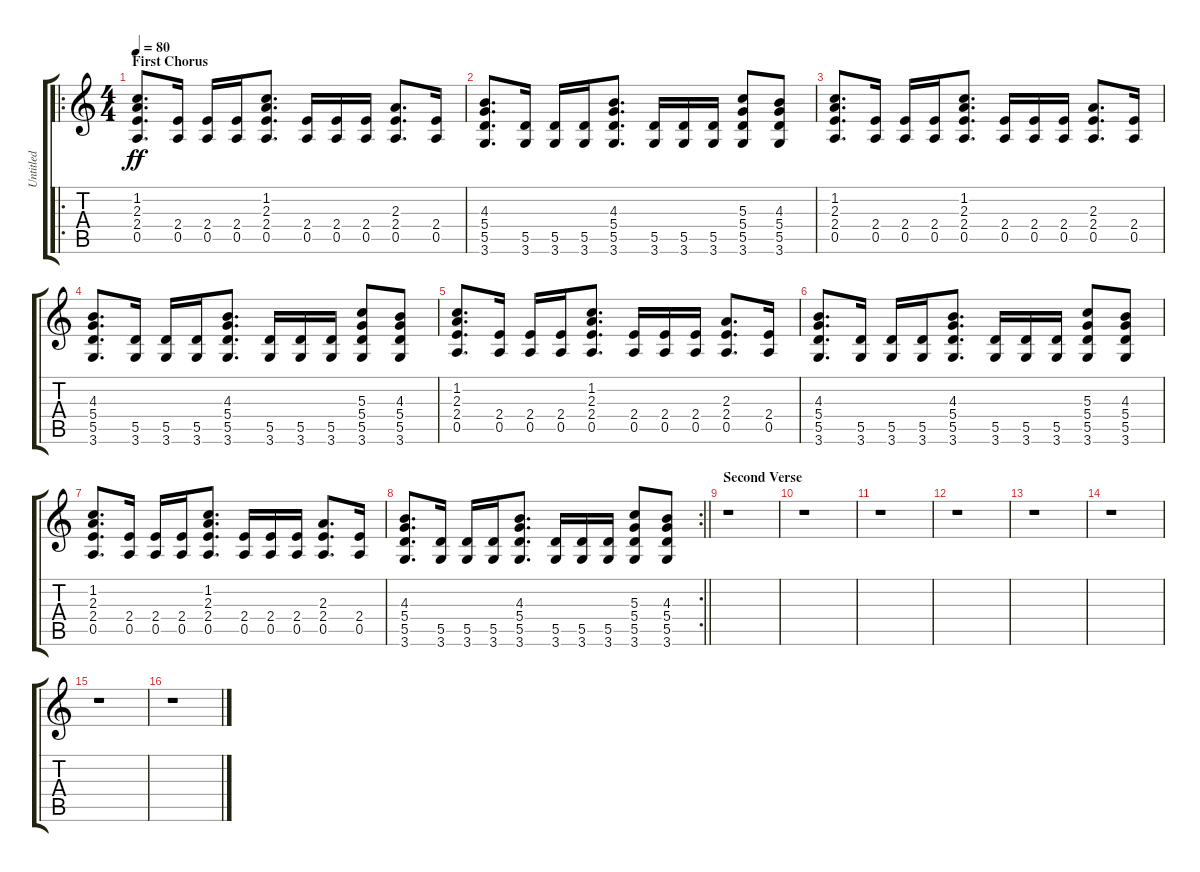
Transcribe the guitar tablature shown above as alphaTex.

\track ("Untitled" "Untitled") {instrument overdrivenguitar}
\staff {score tabs}
\tuning (E4 B3 G3 D3 A2 E2) {hide}
\ro
\ts (4 4)
\section ("" "First Chorus")
\tempo 80
\clef g2
\ks c
(1.2 2.3 2.4 0.5).8{d dy ff} (2.4 0.5).16 (2.4 0.5).16 (2.4 0.5).16 (1.2 2.3 2.4 0.5).8{d} (2.4 0.5).16 (2.4 0.5).16 (2.4 0.5).16 (2.3 2.4 0.5).8{d} (2.4 0.5).16 |
(4.3 5.4 5.5 3.6).8{d} (5.5 3.6).16 (5.5 3.6).16 (5.5 3.6).16 (4.3 5.4 5.5 3.6).8{d} (5.5 3.6).16 (5.5 3.6).16 (5.5 3.6).16 (5.3 5.4 5.5 3.6).8 (4.3 5.4 5.5 3.6).8 |
(1.2 2.3 2.4 0.5).8{d} (2.4 0.5).16 (2.4 0.5).16 (2.4 0.5).16 (1.2 2.3 2.4 0.5).8{d} (2.4 0.5).16 (2.4 0.5).16 (2.4 0.5).16 (2.3 2.4 0.5).8{d} (2.4 0.5).16 |
(4.3 5.4 5.5 3.6).8{d} (5.5 3.6).16 (5.5 3.6).16 (5.5 3.6).16 (4.3 5.4 5.5 3.6).8{d} (5.5 3.6).16 (5.5 3.6).16 (5.5 3.6).16 (5.3 5.4 5.5 3.6).8 (4.3 5.4 5.5 3.6).8 |
(1.2 2.3 2.4 0.5).8{d} (2.4 0.5).16 (2.4 0.5).16 (2.4 0.5).16 (1.2 2.3 2.4 0.5).8{d} (2.4 0.5).16 (2.4 0.5).16 (2.4 0.5).16 (2.3 2.4 0.5).8{d} (2.4 0.5).16 |
(4.3 5.4 5.5 3.6).8{d} (5.5 3.6).16 (5.5 3.6).16 (5.5 3.6).16 (4.3 5.4 5.5 3.6).8{d} (5.5 3.6).16 (5.5 3.6).16 (5.5 3.6).16 (5.3 5.4 5.5 3.6).8 (4.3 5.4 5.5 3.6).8 |
(1.2 2.3 2.4 0.5).8{d} (2.4 0.5).16 (2.4 0.5).16 (2.4 0.5).16 (1.2 2.3 2.4 0.5).8{d} (2.4 0.5).16 (2.4 0.5).16 (2.4 0.5).16 (2.3 2.4 0.5).8{d} (2.4 0.5).16 |
\rc 2
\barLineRight lightlight
(4.3 5.4 5.5 3.6).8{d} (5.5 3.6).16 (5.5 3.6).16 (5.5 3.6).16 (4.3 5.4 5.5 3.6).8{d} (5.5 3.6).16 (5.5 3.6).16 (5.5 3.6).16 (5.3 5.4 5.5 3.6).8 (4.3 5.4 5.5 3.6).8 |
\section ("" "Second Verse")
r.1 |
r.1 |
r.1 |
r.1 |
r.1 |
r.1 |
r.1 |
r.1
